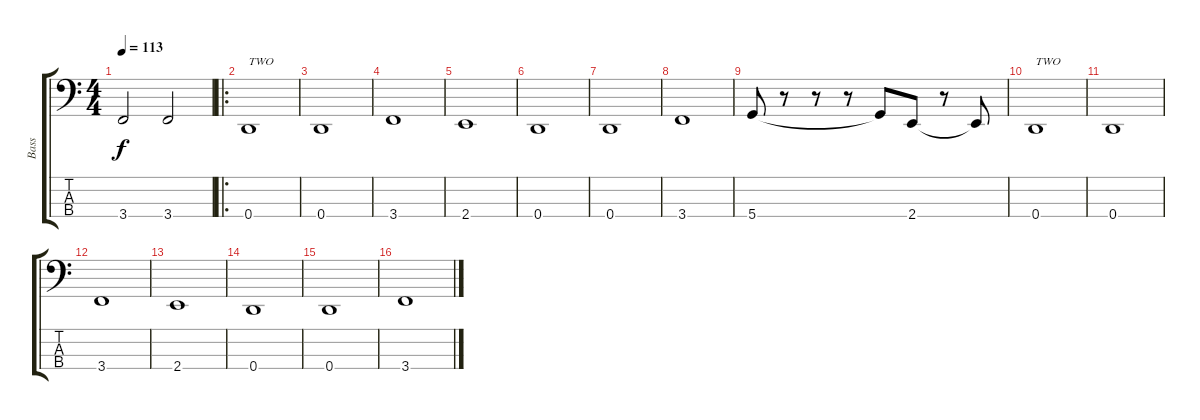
\track ("Bass" "Bass") {instrument electricbassfinger}
\staff {score tabs}
\tuning (G2 D2 A1 D1) {hide}
\ts (4 4)
\tempo 113
\clef f4
\ks c
3.4.2{dy f} 3.4.2 |
\ro
0.4.1{txt "TWO"} |
0.4.1 |
3.4.1 |
2.4.1 |
0.4.1 |
0.4.1 |
3.4.1 |
5.4.8 r.8 r.8 r.8 5.4{t}.8 2.4.8 r.8 2.4{t}.8 |
0.4.1{txt "TWO"} |
0.4.1 |
3.4.1 |
2.4.1 |
0.4.1 |
0.4.1 |
3.4.1
